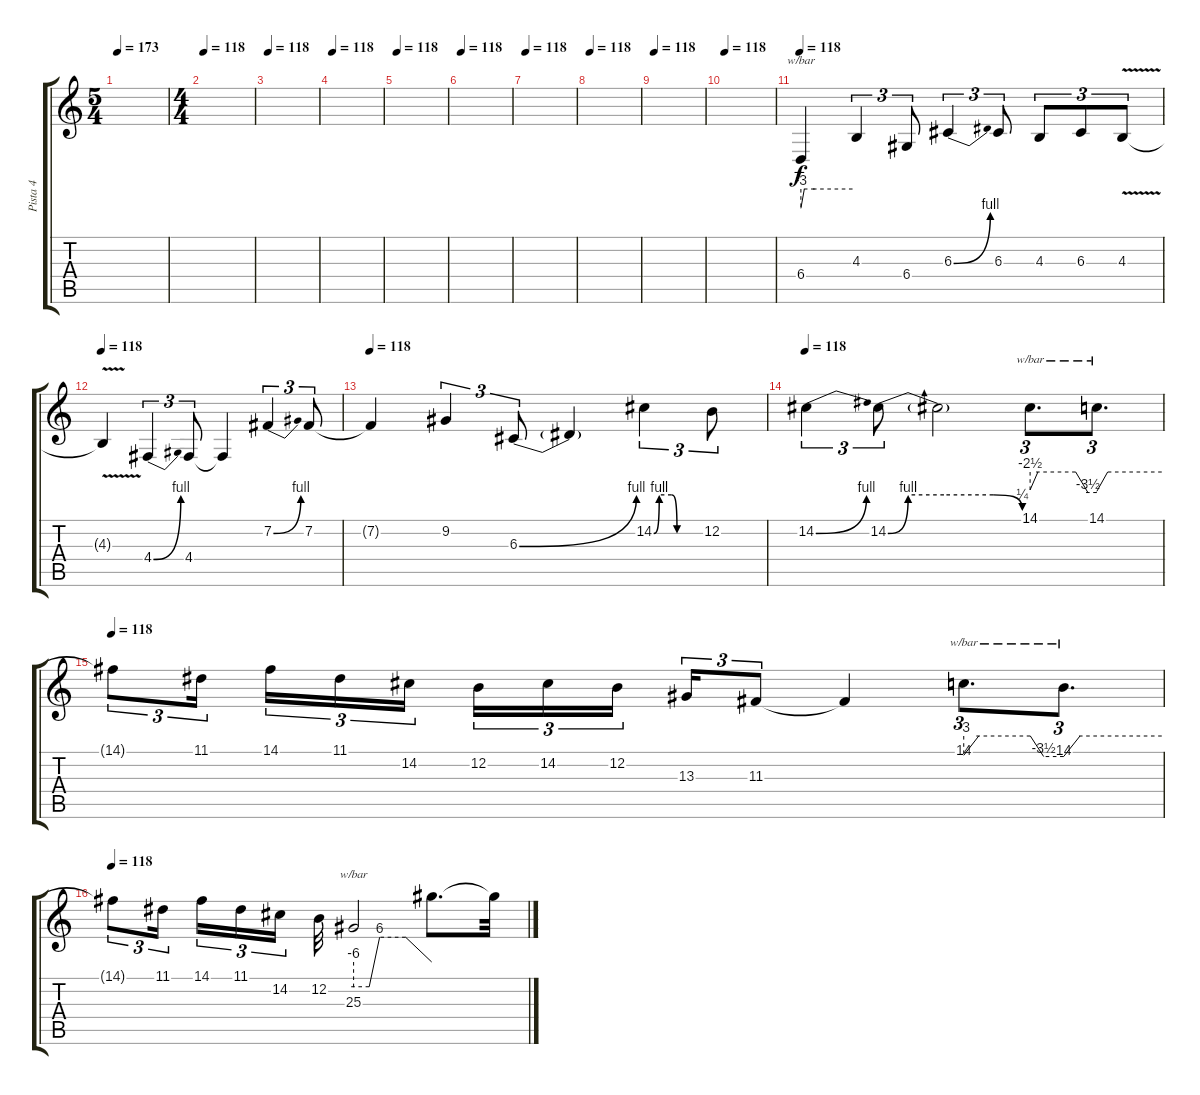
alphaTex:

\track ("Pista 4" "Pista 4") {instrument rockorgan}
\staff {score tabs}
\tuning (E4 B3 G3 D3 A2 E2) {hide}
\ts (5 4)
\tempo 173
\clef g2
\ks c
|
\ts (4 4)
\tempo 118
|
\tempo 118
|
\tempo 118
|
\tempo 118
|
\tempo 118
|
\tempo 118
|
\tempo 118
|
\tempo 118
|
\tempo 118
|
\tempo 118
6.4.4{tbe (custom default 0 -12 4 0 16 0 60 0) volume 13 instrument lead2sawtooth} 4.3.4{tu (3 2)} 6.4.8{tu (3 2)} 6.3{be (bend 0 0 60 4)}.4{tu (3 2)} 6.3.8{tu (3 2)} 4.3.8{tu (3 2)} 6.3.8{tu (3 2)} 4.3{v}.8{tu (3 2)} |
\tempo 118
4.3{t}.4{instrument lead2sawtooth} 4.4{be (bend 0 0 60 4)}.4{tu (3 2)} 4.4.8{tu (3 2)} 4.4{t}.4 7.2{be (bend 0 0 60 4)}.4{tu (3 2)} 7.2.8{tu (3 2)} |
\tempo 118
7.2{t}.4{instrument lead2sawtooth} 9.2.4{tu (3 2)} 6.3{be (bend 0 0 60 4)}.8{tu (3 2)} 6.3{t}.4 14.2{be (custom 0 0 7 4 23 4 30 0 60 0)}.4{tu (3 2)} 12.2.8{tu (3 2)} |
\tempo 118
14.2{be (bend 0 0 60 4)}.4{tu (3 2) instrument lead2sawtooth} 14.2{be (custom 0 0 9 4 25 4 47 4 60 1)}.8{tu (3 2)} 14.2{t}.2 14.1.8{d tu (3 2) tbe (custom default 0 -10 7 0 41 0 52 -14 60 -14)} 14.1.8{d tu (3 2) tbe (custom default 0 -12 10 0 60 0)} |
\tempo 118
14.1{t}.8{tu (3 2) instrument lead2sawtooth} 11.1.16{tu (3 2)} 14.1.16{tu (3 2)} 11.1.16{tu (3 2)} 14.2.16{tu (3 2)} 12.2.16{tu (3 2)} 14.2.16{tu (3 2)} 12.2.16{tu (3 2)} 13.3.16{tu (3 2)} 11.3.8{tu (3 2)} 11.3{t}.4 14.1.8{d tu (3 2) tbe (custom default 0 -12 9 0 40 0 48 -14 60 -14)} 14.1.8{d tu (3 2) tbe (custom default 0 -14 10 0 60 0)} |
\tempo 118
14.1{t}.8{tu (3 2) instrument lead2sawtooth} 11.1.16{tu (3 2)} 14.1.16{tu (3 2)} 11.1.16{tu (3 2)} 14.2.16{tu (3 2)} 12.2.32 25.3.2{tbe (custom default 0 -24 12 -24 20 24 40 24 60 0)} 25.3{t}.8{d} 25.3{t}.32
